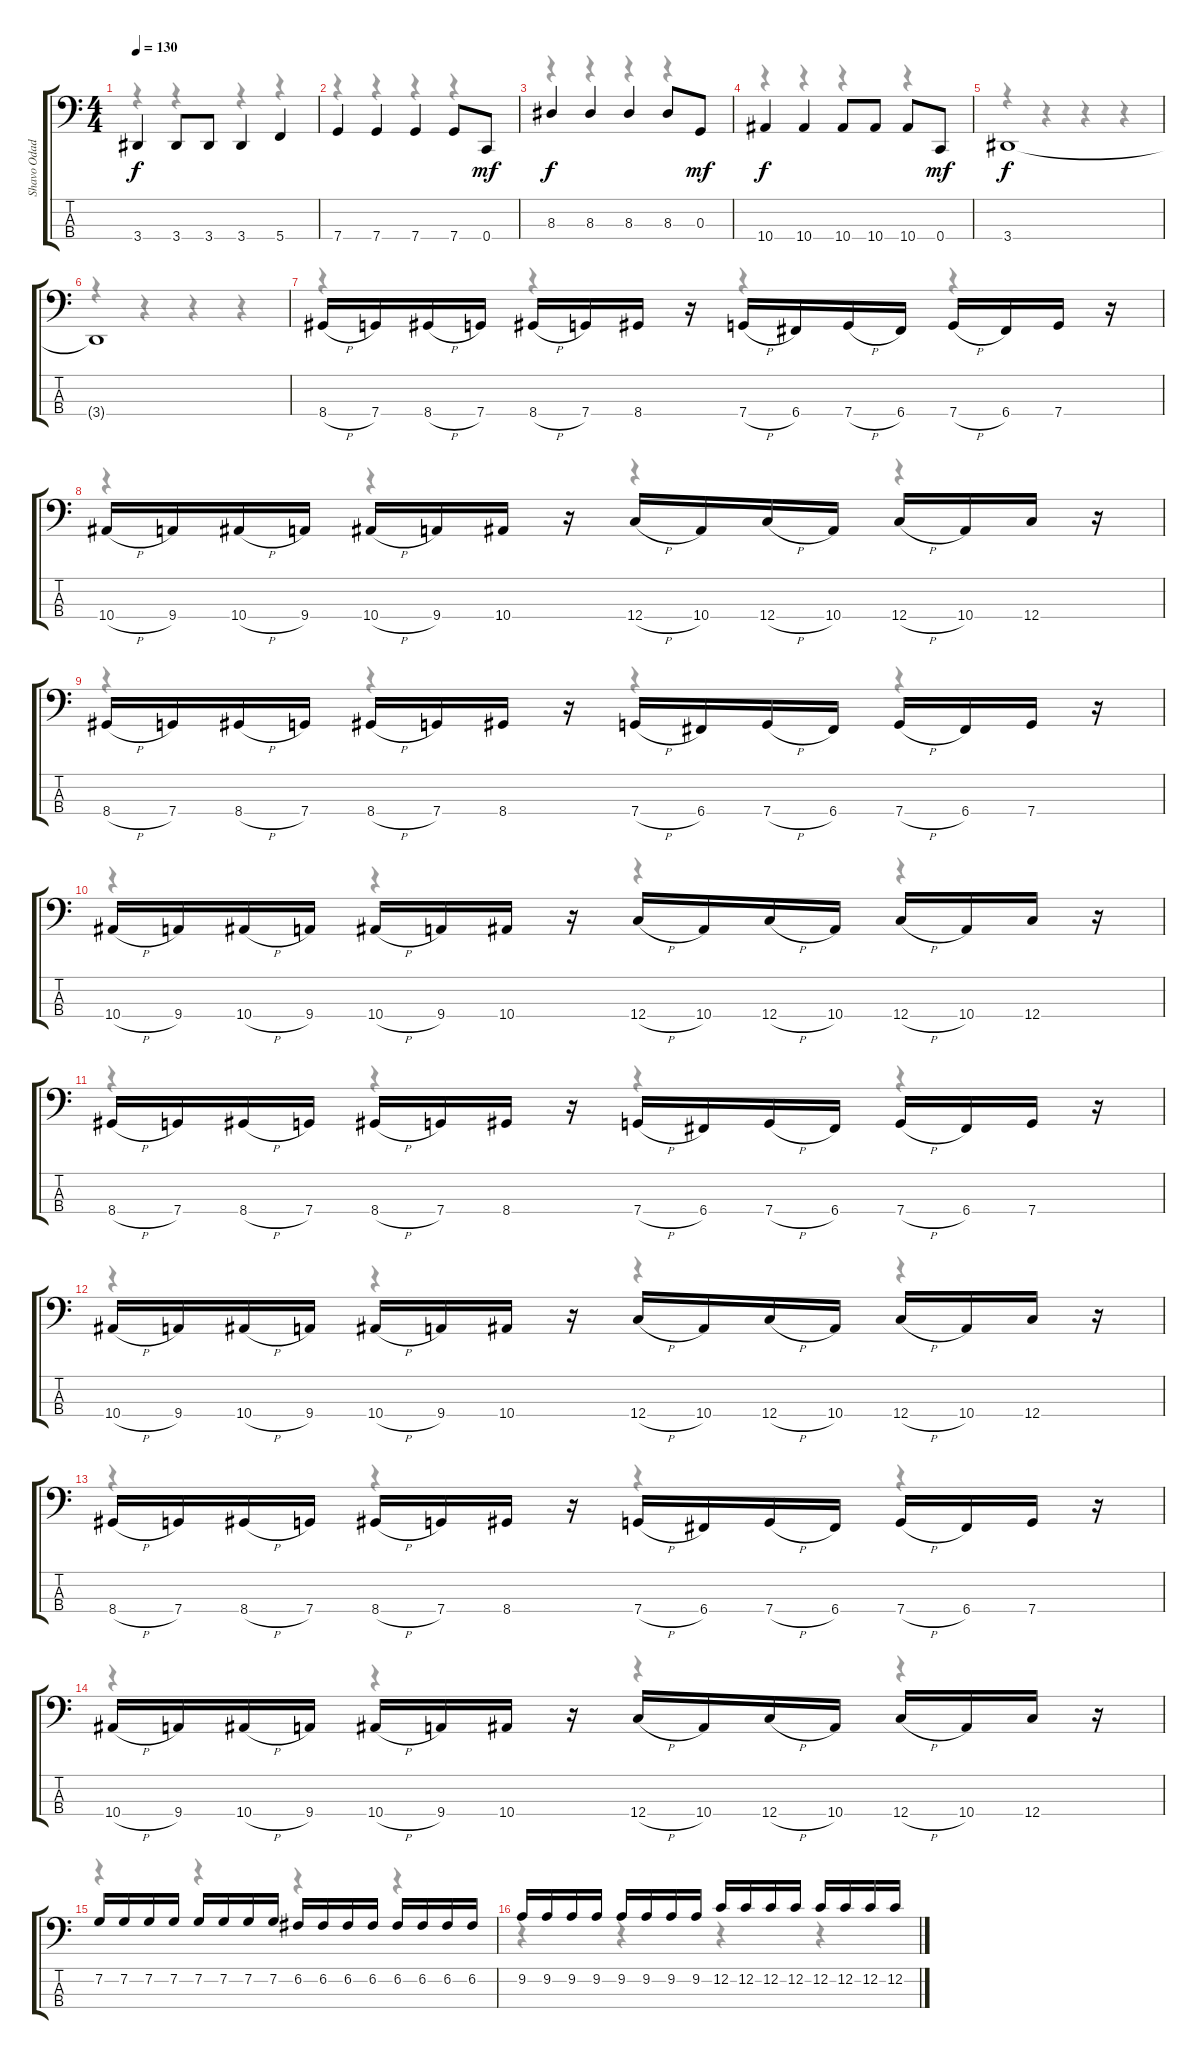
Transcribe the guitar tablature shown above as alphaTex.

\track ("Shavo Odadjian" "Shavo Odad") {instrument electricbasspick}
\staff {score tabs}
\tuning (F2 C2 G1 C1) {hide}
\voice
\ts (4 4)
\tempo 130
\clef f4
\ks c
3.4.4{dy f} 3.4.8 3.4.8 3.4.4 5.4.4 |
7.4.4 7.4.4 7.4.4 7.4.8 0.4.8{dy mf} |
8.3.4{dy f} 8.3.4 8.3.4 8.3.8 0.3.8{dy mf} |
10.4.4{dy f} 10.4.4 10.4.8 10.4.8 10.4.8 0.4.8{dy mf} |
3.4.1{dy f} |
3.4{t}.1 |
8.4{h}.16 7.4.16 8.4{h}.16 7.4.16 8.4{h}.16 7.4.16 8.4.16 r.16 7.4{h}.16 6.4.16 7.4{h}.16 6.4.16 7.4{h}.16 6.4.16 7.4.16 r.16 |
10.4{h}.16 9.4.16 10.4{h}.16 9.4.16 10.4{h}.16 9.4.16 10.4.16 r.16 12.4{h}.16 10.4.16 12.4{h}.16 10.4.16 12.4{h}.16 10.4.16 12.4.16 r.16 |
8.4{h}.16 7.4.16 8.4{h}.16 7.4.16 8.4{h}.16 7.4.16 8.4.16 r.16 7.4{h}.16 6.4.16 7.4{h}.16 6.4.16 7.4{h}.16 6.4.16 7.4.16 r.16 |
10.4{h}.16 9.4.16 10.4{h}.16 9.4.16 10.4{h}.16 9.4.16 10.4.16 r.16 12.4{h}.16 10.4.16 12.4{h}.16 10.4.16 12.4{h}.16 10.4.16 12.4.16 r.16 |
8.4{h}.16 7.4.16 8.4{h}.16 7.4.16 8.4{h}.16 7.4.16 8.4.16 r.16 7.4{h}.16 6.4.16 7.4{h}.16 6.4.16 7.4{h}.16 6.4.16 7.4.16 r.16 |
10.4{h}.16 9.4.16 10.4{h}.16 9.4.16 10.4{h}.16 9.4.16 10.4.16 r.16 12.4{h}.16 10.4.16 12.4{h}.16 10.4.16 12.4{h}.16 10.4.16 12.4.16 r.16 |
8.4{h}.16 7.4.16 8.4{h}.16 7.4.16 8.4{h}.16 7.4.16 8.4.16 r.16 7.4{h}.16 6.4.16 7.4{h}.16 6.4.16 7.4{h}.16 6.4.16 7.4.16 r.16 |
10.4{h}.16 9.4.16 10.4{h}.16 9.4.16 10.4{h}.16 9.4.16 10.4.16 r.16 12.4{h}.16 10.4.16 12.4{h}.16 10.4.16 12.4{h}.16 10.4.16 12.4.16 r.16 |
7.2.16 7.2.16 7.2.16 7.2.16 7.2.16 7.2.16 7.2.16 7.2.16 6.2.16 6.2.16 6.2.16 6.2.16 6.2.16 6.2.16 6.2.16 6.2.16 |
9.2.16 9.2.16 9.2.16 9.2.16 9.2.16 9.2.16 9.2.16 9.2.16 12.2.16 12.2.16 12.2.16 12.2.16 12.2.16 12.2.16 12.2.16 12.2.16
\voice
\clef f4
\ottava regular
\simile none
\ks c
r.4{dy f} r.4 r.4 r.4 |
r.4 r.4 r.4 r.4 |
r.4 r.4 r.4 r.4 |
r.4 r.4 r.4 r.4 |
r.4 r.4 r.4 r.4 |
r.4 r.4 r.4 r.4 |
r.4 r.4 r.4 r.4 |
r.4 r.4 r.4 r.4 |
r.4 r.4 r.4 r.4 |
r.4 r.4 r.4 r.4 |
r.4 r.4 r.4 r.4 |
r.4 r.4 r.4 r.4 |
r.4 r.4 r.4 r.4 |
r.4 r.4 r.4 r.4 |
r.4 r.4 r.4 r.4 |
r.4 r.4 r.4 r.4
